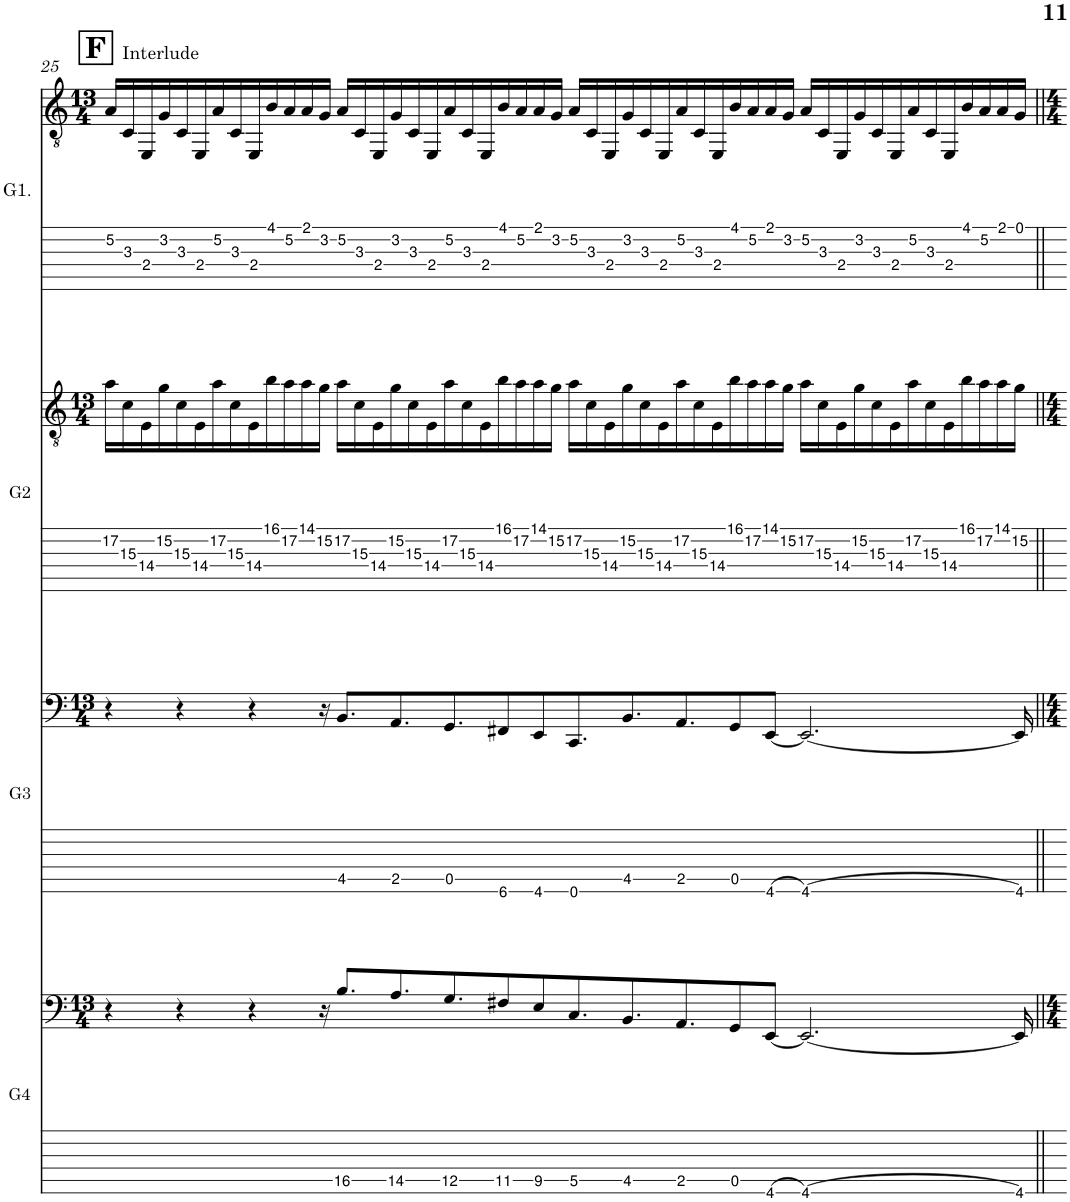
**kern	**kern	**kern	**kern	**kern	**kern	**kern	**kern
*part4	*part4	*part3	*part3	*part2	*part2	*part1	*part1
*staff8	*staff7	*staff6	*staff5	*staff4	*staff3	*staff2	*staff1
*I"G4	*	*I"G3	*	*I"G2	*	*I"G1	*
*I'G4	*	*I'G3	*	*I'G2	*	*I'G1.	*
!!LO:PB:g=z
*clefF4	*clefF4	*clefF4	*clefF4	*	*clefGv2	*	*clefGv2
*	*	*	*	*Trd-7c-12	*Trd-7c-12	*Trd-7c-12	*Trd-7c-12
*k[]	*k[]	*k[]	*k[]	*k[]	*k[]	*k[]	*k[]
*M13/4	*M13/4	*M13/4	*M13/4	*M13/4	*M13/4	*M13/4	*M13/4
!!LO:REH:place=s1:a:B:cj:fs=14:t=F
=25	=25	=25	=25	=25	=25	=25	=25
!	!	!	!	!	!	!	!LO:TX:a:t=Interlude
4r	4r	4r	4r	16aLL	16a\LL	16ALL	16A/LL
.	.	.	.	16c	16c\	16C	16C/
.	.	.	.	16E	16E\	16EE	16EE/
.	.	.	.	16g	16g\	16G	16G/
4r	4r	4r	4r	16c	16c\	16C	16C/
.	.	.	.	16E	16E\	16EE	16EE/
.	.	.	.	16a	16a\	16A	16A/
.	.	.	.	16c	16c\	16C	16C/
4r	4r	4r	4r	16E	16E\	16EE	16EE/
.	.	.	.	16b	16b\	16B	16B/
.	.	.	.	16a	16a\	16A	16A/
.	.	.	.	16a	16a\	16A	16A/
16r	16r	16r	16r	16g	16g\JJ	16G	16G/JJ
8.BL	8.B/L	8.BBL	8.BB/L	16a	16a\LL	16A	16A/LL
.	.	.	.	16c	16c\	16C	16C/
.	.	.	.	16E	16E\	16EE	16EE/
8.A	8.A/	8.AA	8.AA/	16g	16g\	16G	16G/
.	.	.	.	16c	16c\	16C	16C/
.	.	.	.	16E	16E\	16EE	16EE/
8.G	8.G/	8.GG	8.GG/	16a	16a\	16A	16A/
.	.	.	.	16c	16c\	16C	16C/
.	.	.	.	16E	16E\	16EE	16EE/
8F#X	8F#X/	8FF#X	8FF#X/	16b	16b\	16B	16B/
.	.	.	.	16a	16a\	16A	16A/
8E	8E/	8EE	8EE/	16a	16a\	16A	16A/
.	.	.	.	16g	16g\JJ	16G	16G/JJ
8.C	8.C/	8.CC	8.CC/	16a	16a\LL	16A	16A/LL
.	.	.	.	16c	16c\	16C	16C/
.	.	.	.	16E	16E\	16EE	16EE/
8.BB	8.BB/	8.BB	8.BB/	16g	16g\	16G	16G/
.	.	.	.	16c	16c\	16C	16C/
.	.	.	.	16E	16E\	16EE	16EE/
8.AA	8.AA/	8.AA	8.AA/	16a	16a\	16A	16A/
.	.	.	.	16c	16c\	16C	16C/
.	.	.	.	16E	16E\	16EE	16EE/
8GG	8GG/	8GG	8GG/	16b	16b\	16B	16B/
.	.	.	.	16a	16a\	16A	16A/
[8EEJ	[8EE/J	[8EEJ	[8EE/J	16a	16a\	16A	16A/
.	.	.	.	16g	16g\JJ	16G	16G/JJ
2.EE_	2.EE/_	2.EE_	2.EE/_	16a	16a\LL	16A	16A/LL
.	.	.	.	16c	16c\	16C	16C/
.	.	.	.	16E	16E\	16EE	16EE/
.	.	.	.	16g	16g\	16G	16G/
.	.	.	.	16c	16c\	16C	16C/
.	.	.	.	16E	16E\	16EE	16EE/
.	.	.	.	16a	16a\	16A	16A/
.	.	.	.	16c	16c\	16C	16C/
.	.	.	.	16E	16E\	16EE	16EE/
.	.	.	.	16b	16b\	16B	16B/
.	.	.	.	16a	16a\	16A	16A/
.	.	.	.	16a	16a\	16A	16A/
16EE]	16EE/]	16EE]	16EE/]	16gJJ	16g\JJ	16GJJ	16G/JJ
=||	=||	=||	=||	=||	=||	=||	=||
*-	*-	*-	*-	*-	*-	*-	*-
